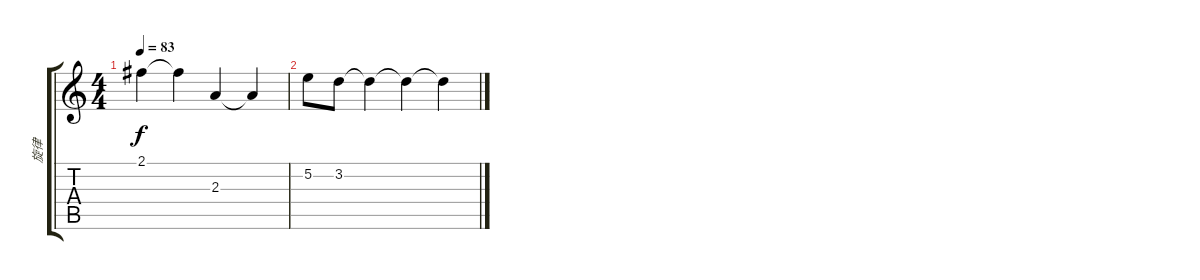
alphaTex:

\track ("旋律" "旋律") {instrument acousticguitarnylon}
\staff {score tabs}
\tuning (E4 B3 G3 D3 A2 E2) {hide}
\ts (4 4)
\tempo 83
\clef g2
\ks c
2.1.4{dy f} 2.1{t}.4 2.3.4 2.3{t}.4 |
5.2.8 3.2.8 3.2{t}.4 3.2{t}.4 3.2{t}.4
